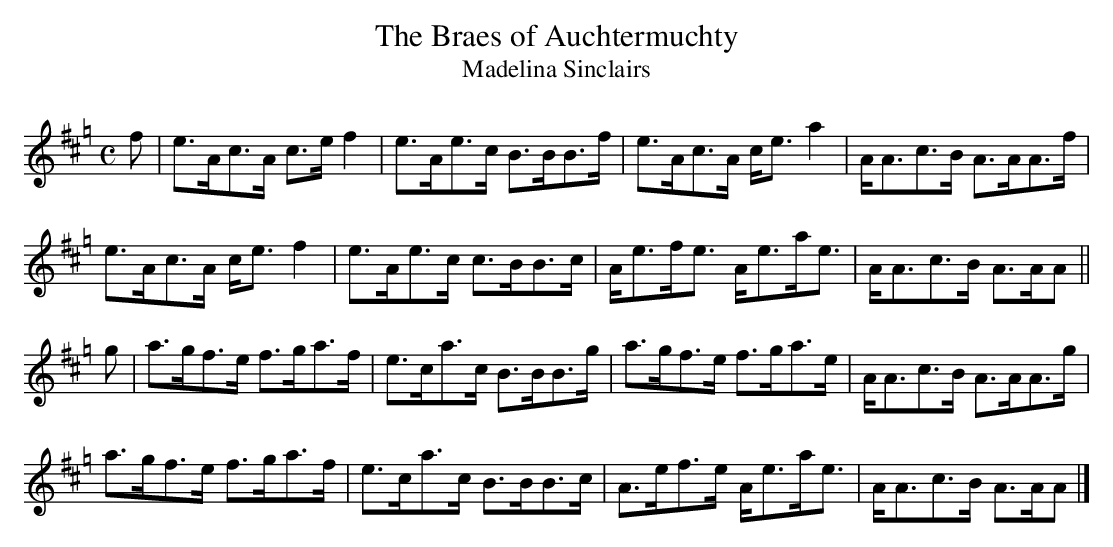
X:1
T:The Braes of Auchtermuchty
T:Madelina Sinclairs
M:C
L:1/8
K:Hp
f|e>Ac>A c>ef2 |e>Ae>c B>BB>f|e>Ac>A c<ea2 |A<Ac>B A>AA>f|
  e>Ac>A c<ef2 |e>Ae>c c>BB>c|A<ef<e A<ea<e|A<Ac>B A>AA ||
g|a>gf>e f>ga>f|e>ca>c B>BB>g|a>gf>e f>ga>e|A<Ac>B A>AA>g|
  a>gf>e f>ga>f|e>ca>c B>BB>c|A>ef>e A<ea<e|A<Ac>B A>AA |]
